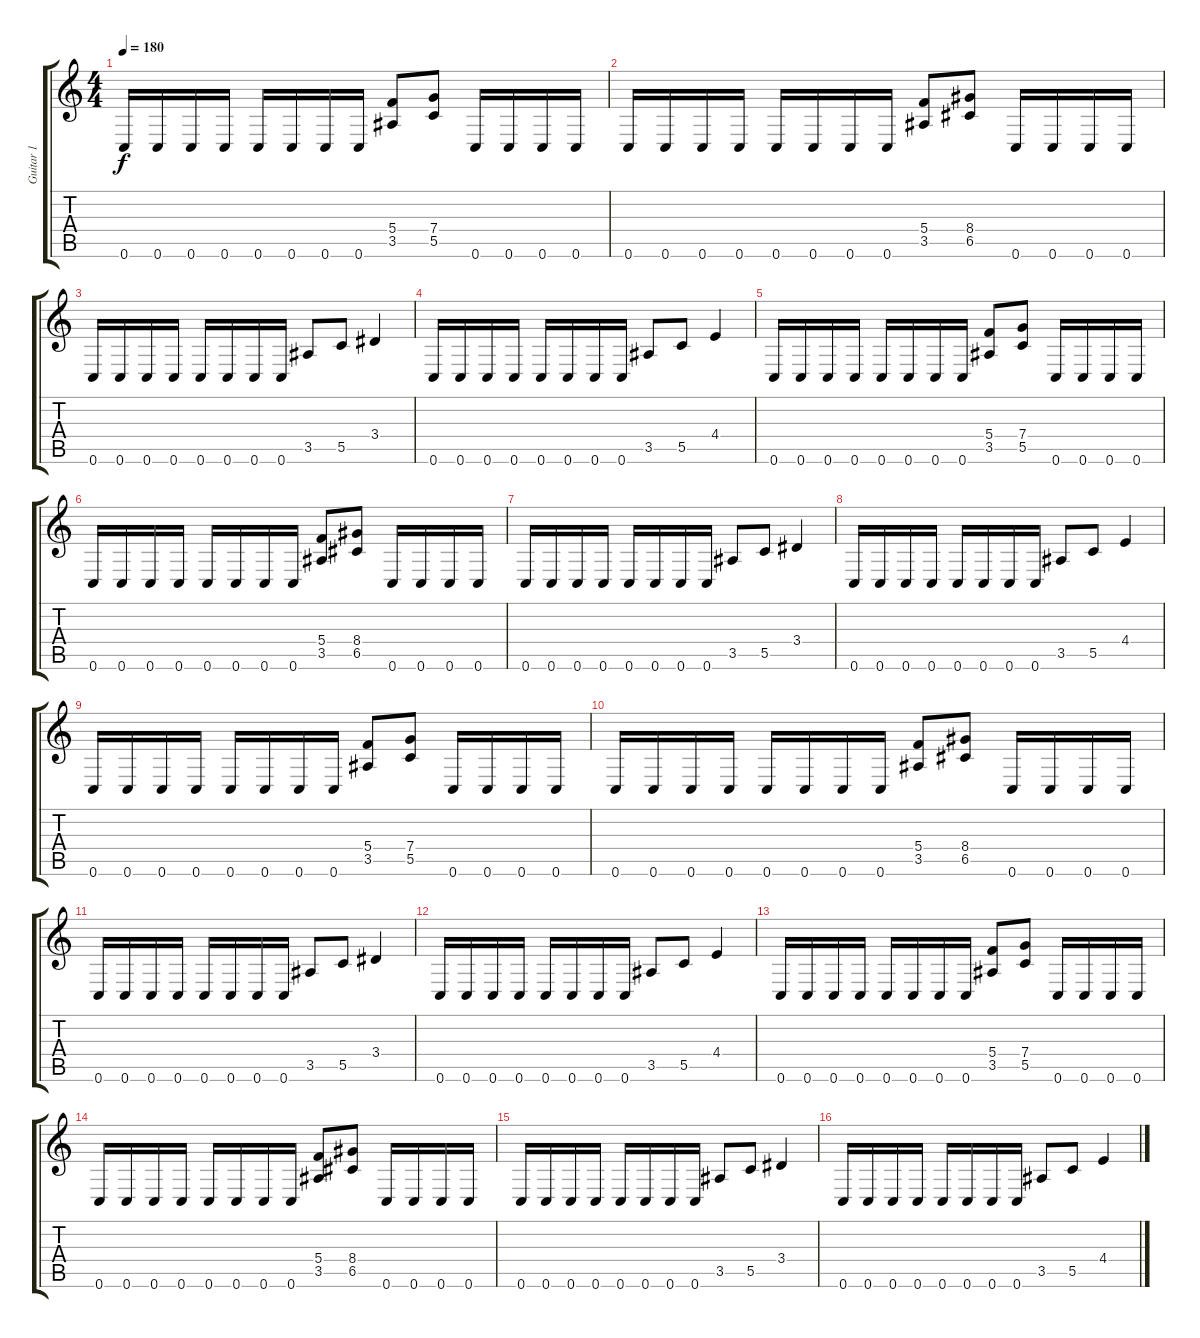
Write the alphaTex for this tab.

\track ("Guitar 1" "Guitar 1") {instrument distortionguitar}
\staff {score tabs}
\tuning (D4 A3 F3 C3 G2 C2) {hide}
\ts (4 4)
\tempo 180
\clef g2
\ks c
0.6.16{dy f instrument distortionguitar} 0.6.16 0.6.16 0.6.16 0.6.16 0.6.16 0.6.16 0.6.16 (5.4 3.5).8 (7.4 5.5).8 0.6.16 0.6.16 0.6.16 0.6.16 |
0.6.16 0.6.16 0.6.16 0.6.16 0.6.16 0.6.16 0.6.16 0.6.16 (5.4 3.5).8 (8.4 6.5).8 0.6.16 0.6.16 0.6.16 0.6.16 |
0.6.16 0.6.16 0.6.16 0.6.16 0.6.16 0.6.16 0.6.16 0.6.16 3.5.8 5.5.8 3.4.4 |
0.6.16 0.6.16 0.6.16 0.6.16 0.6.16 0.6.16 0.6.16 0.6.16 3.5.8 5.5.8 4.4.4 |
0.6.16 0.6.16 0.6.16 0.6.16 0.6.16 0.6.16 0.6.16 0.6.16 (5.4 3.5).8 (7.4 5.5).8 0.6.16 0.6.16 0.6.16 0.6.16 |
0.6.16 0.6.16 0.6.16 0.6.16 0.6.16 0.6.16 0.6.16 0.6.16 (5.4 3.5).8 (8.4 6.5).8 0.6.16 0.6.16 0.6.16 0.6.16 |
0.6.16 0.6.16 0.6.16 0.6.16 0.6.16 0.6.16 0.6.16 0.6.16 3.5.8 5.5.8 3.4.4 |
0.6.16 0.6.16 0.6.16 0.6.16 0.6.16 0.6.16 0.6.16 0.6.16 3.5.8 5.5.8 4.4.4 |
0.6.16 0.6.16 0.6.16 0.6.16 0.6.16 0.6.16 0.6.16 0.6.16 (5.4 3.5).8 (7.4 5.5).8 0.6.16 0.6.16 0.6.16 0.6.16 |
0.6.16 0.6.16 0.6.16 0.6.16 0.6.16 0.6.16 0.6.16 0.6.16 (5.4 3.5).8 (8.4 6.5).8 0.6.16 0.6.16 0.6.16 0.6.16 |
0.6.16 0.6.16 0.6.16 0.6.16 0.6.16 0.6.16 0.6.16 0.6.16 3.5.8 5.5.8 3.4.4 |
0.6.16 0.6.16 0.6.16 0.6.16 0.6.16 0.6.16 0.6.16 0.6.16 3.5.8 5.5.8 4.4.4 |
0.6.16 0.6.16 0.6.16 0.6.16 0.6.16 0.6.16 0.6.16 0.6.16 (5.4 3.5).8 (7.4 5.5).8 0.6.16 0.6.16 0.6.16 0.6.16 |
0.6.16 0.6.16 0.6.16 0.6.16 0.6.16 0.6.16 0.6.16 0.6.16 (5.4 3.5).8 (8.4 6.5).8 0.6.16 0.6.16 0.6.16 0.6.16 |
0.6.16 0.6.16 0.6.16 0.6.16 0.6.16 0.6.16 0.6.16 0.6.16 3.5.8 5.5.8 3.4.4 |
0.6.16 0.6.16 0.6.16 0.6.16 0.6.16 0.6.16 0.6.16 0.6.16 3.5.8 5.5.8 4.4.4
